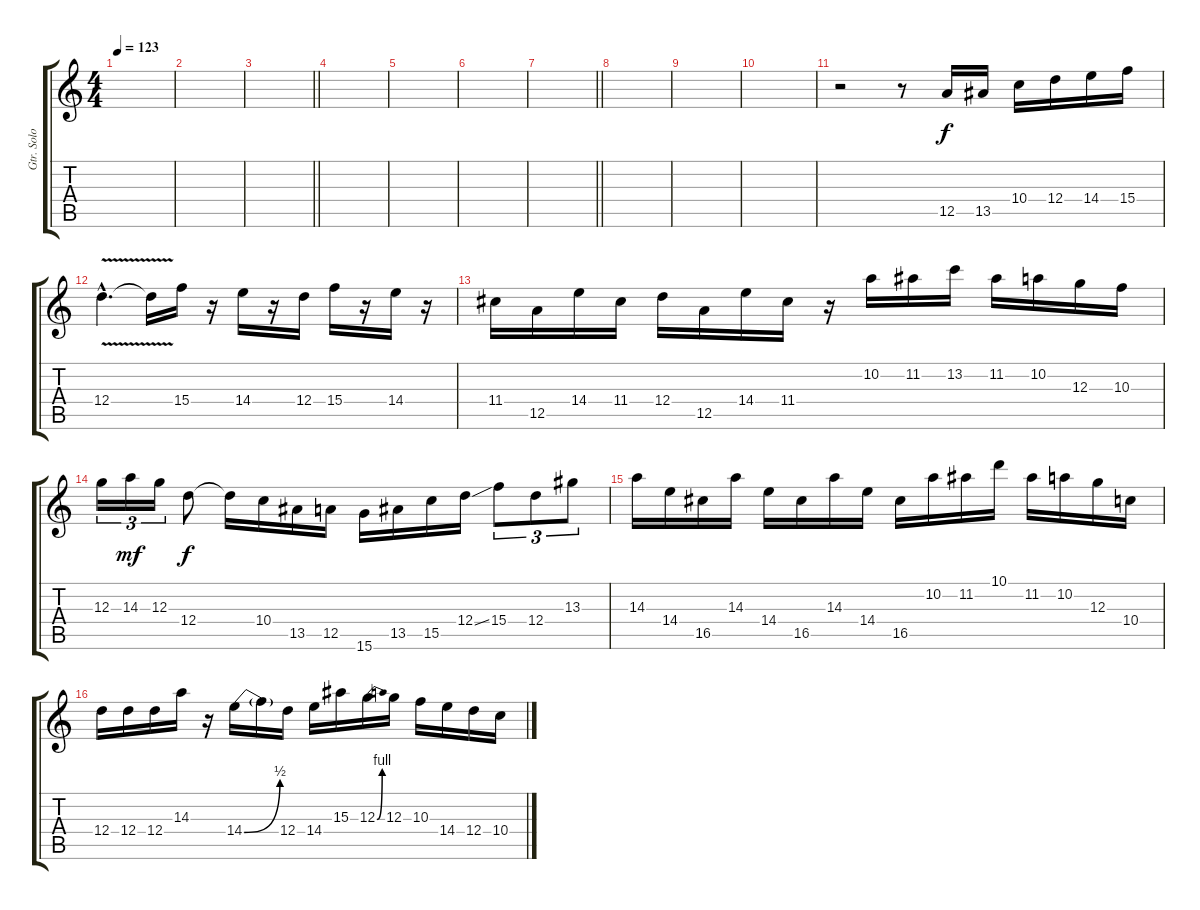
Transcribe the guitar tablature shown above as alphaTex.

\track ("Gtr. Solo" "Gtr. Solo") {instrument overdrivenguitar}
\staff {score tabs}
\tuning (E4 B3 G3 D3 A2 E2) {hide}
\ts (4 4)
\tempo 123
\clef g2
\ks c
|
|
\barLineRight lightlight
|
|
|
|
\barLineRight lightlight
|
|
|
|
r.2 r.8 12.5.16 13.5.16 10.4.16 12.4.16 14.4.16 15.4.16 |
12.4{v hac}.4{d} 12.4{t}.16 15.4.16 r.16 14.4.16 r.16 12.4.16 15.4.16 r.16 14.4.16 r.16 |
11.4.16 12.5.16 14.4.16 11.4.16 12.4.16 12.5.16 14.4.16 11.4.16 r.16 10.2.16 11.2.16 13.2.16 11.2.16 10.2.16 12.3.16 10.3.16 |
12.3.16{tu (3 2)} 14.3.16{tu (3 2) dy mf} 12.3.16{tu (3 2)} 12.4.8{dy f} 12.4{t}.16 10.4.16 13.5.16 12.5.16 15.6.16 13.5.16 15.5.16 12.4{ss}.16 15.4.8{tu (3 2)} 12.4.8{tu (3 2)} 13.3.8{tu (3 2)} |
14.3.16 14.4.16 16.5.16 14.3.16 14.4.16 16.5.16 14.3.16 14.4.16 16.5.16 10.2.16 11.2.16 10.1.16 11.2.16 10.2.16 12.3.16 10.4.16 |
12.4.16 12.4.16 12.4.16 14.3.16 r.16 14.4{be (bend 0 0 60 2)}.16 14.4{t}.16 12.4.16 14.4.16 15.3.16 12.3{be (bend 0 0 60 4)}.16 12.3.16 10.3.16 14.4.16 12.4.16 10.4.16
